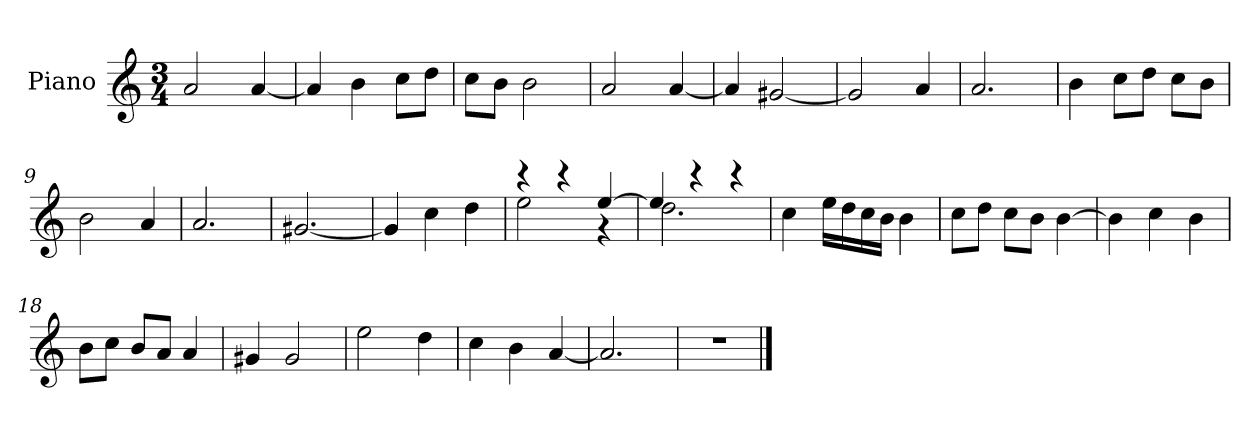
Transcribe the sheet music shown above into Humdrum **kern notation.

**kern
*part1
*staff1
*I"Piano
*I'P-no
*clefG2
*k[]
*M3/4
*MM179
=1
2a/
[4a/
=2
4a/]
4b\
8cc\L
8dd\J
=3
8cc\L
8b\J
2b\
=4
2a/
[4a/
=5
4a/]
[2g#X/
=6
2g#/]
4a/
=7
2.a/
=8
4b\
8cc\L
8dd\J
8cc\L
8b\J
=9
2b\
4a/
=10
2.a/
=11
[2.g#X/
=12
4g#/]
4cc\
4dd\
!!LO:LB:g=z
=13
*^
4r	2ee\
4r	.
[4ee/	4r
=14	=14
4ee/]	2.dd\
4r	.
4r	.
*v	*v
=15
4cc\
16ee\LL
16dd\
16cc\
16b\JJ
4b\
=16
8cc\L
8dd\J
8cc\L
8b\J
[4b\
=17
4b\]
4cc\
4b\
=18
8b\L
8cc\J
8b/L
8a/J
4a/
=19
4g#X/
2g#/
=20
2ee\
4dd\
=21
4cc\
4b\
[4a/
=22
2.a/]
=23
2.r
==
*-
